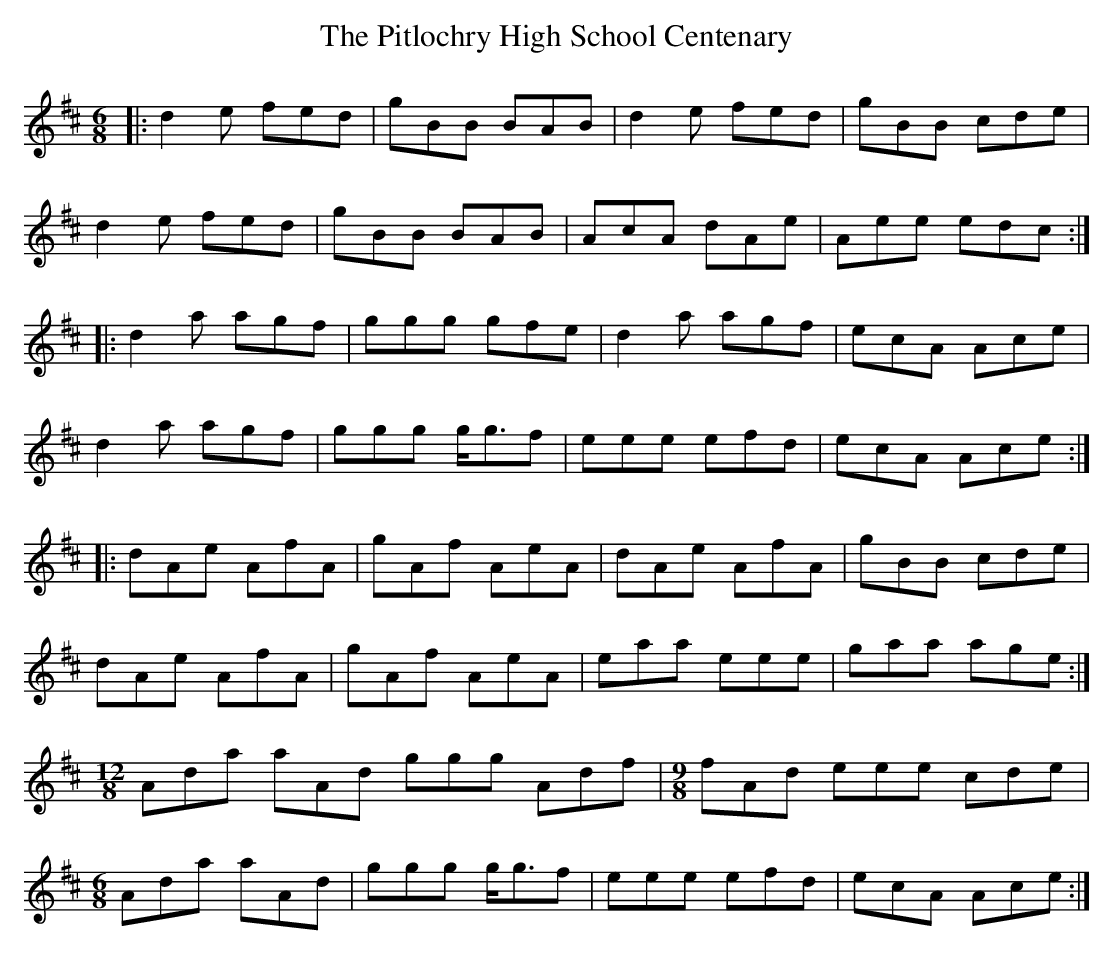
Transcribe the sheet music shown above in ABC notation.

X:1
T: The Pitlochry High School Centenary
M: 6/8
L: 1/8
K: Dmaj
|:d2 e fed|gBB BAB|d2e fed|gBB cde|
d2e fed|gBB BAB|AcA dAe|Aee edc:|
|:d2a agf|ggg gfe|d2a agf|ecA Ace|
d2a agf|ggg g<gf|eee efd|ecA Ace:|
|:dAe AfA|gAf AeA|dAe AfA|gBB cde|
dAe AfA|gAf AeA|eaa eee|gaa age:|
M:12/8
Ada aAd ggg Adf|[M:9/8]fAd eee cde|
M:6/8
Ada aAd|ggg g<gf|eee efd|ecA Ace:|
